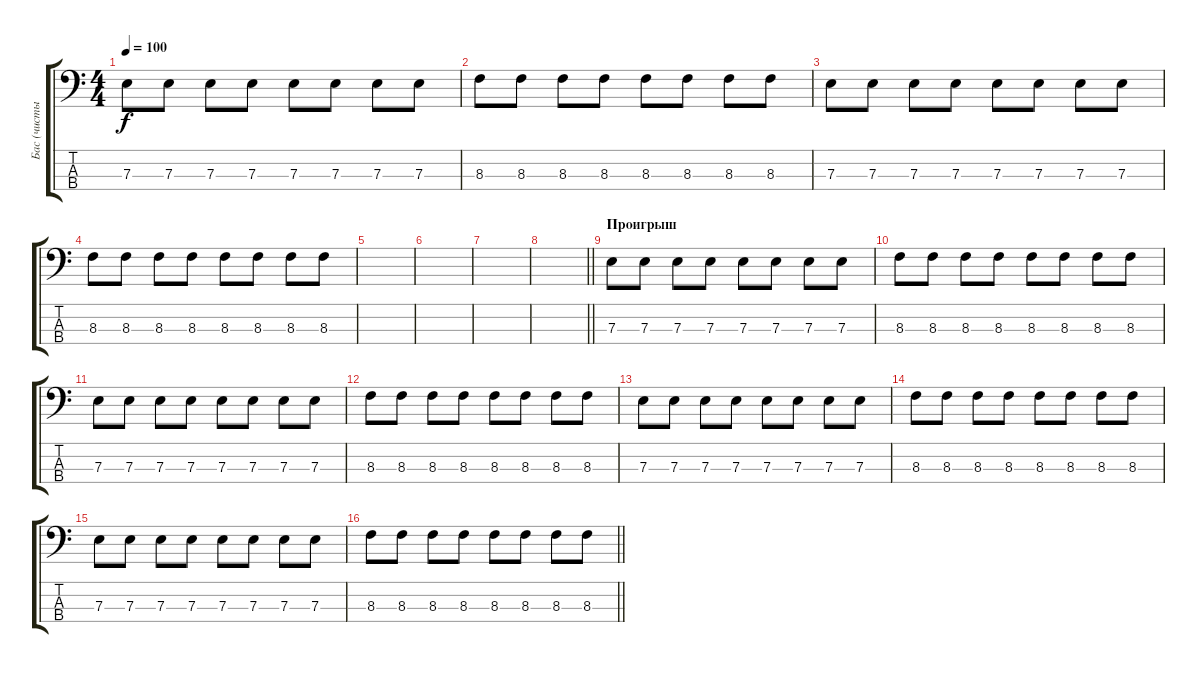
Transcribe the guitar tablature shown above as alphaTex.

\track ("Бас (чистый)" "Бас (чисты") {instrument electricbassfinger}
\staff {score tabs}
\tuning (G2 D2 A1 E1) {hide}
\ts (4 4)
\tempo 100
\clef f4
\ks c
7.3.8{dy f} 7.3.8 7.3.8 7.3.8 7.3.8 7.3.8 7.3.8 7.3.8 |
8.3.8 8.3.8 8.3.8 8.3.8 8.3.8 8.3.8 8.3.8 8.3.8 |
7.3.8 7.3.8 7.3.8 7.3.8 7.3.8 7.3.8 7.3.8 7.3.8 |
8.3.8 8.3.8 8.3.8 8.3.8 8.3.8 8.3.8 8.3.8 8.3.8 |
|
|
|
\barLineRight lightlight
|
\section ("" "Проигрыш")
7.3.8{volume 8} 7.3.8 7.3.8 7.3.8 7.3.8 7.3.8 7.3.8 7.3.8 |
8.3.8 8.3.8 8.3.8 8.3.8 8.3.8 8.3.8 8.3.8 8.3.8 |
7.3.8 7.3.8 7.3.8 7.3.8 7.3.8 7.3.8 7.3.8 7.3.8 |
8.3.8 8.3.8 8.3.8 8.3.8 8.3.8 8.3.8 8.3.8 8.3.8 |
7.3.8 7.3.8 7.3.8 7.3.8 7.3.8 7.3.8 7.3.8 7.3.8 |
8.3.8 8.3.8 8.3.8 8.3.8 8.3.8 8.3.8 8.3.8 8.3.8 |
7.3.8 7.3.8 7.3.8 7.3.8 7.3.8 7.3.8 7.3.8 7.3.8 |
\barLineRight lightlight
8.3.8 8.3.8 8.3.8 8.3.8 8.3.8 8.3.8 8.3.8 8.3.8
